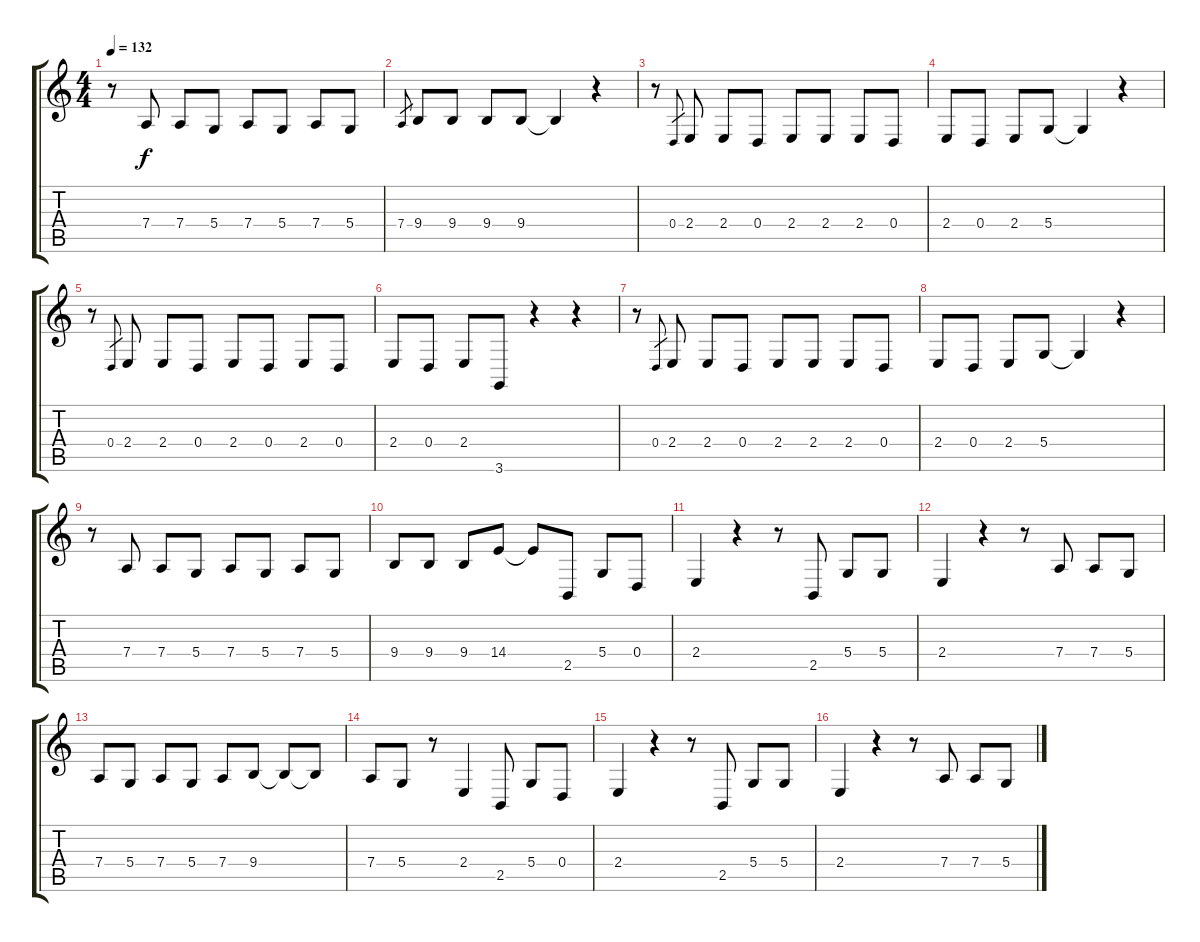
\track "" {instrument englishhorn}
\staff {score tabs}
\tuning (E4 B3 G3 D3 A2 E2) {hide}
\ts (4 4)
\tempo 132
\clef g2
\ks c
r.8{dy f} 7.4.8 7.4.8 5.4.8 7.4.8 5.4.8 7.4.8 5.4.8 |
7.4.8{gr} 9.4.8 9.4.8 9.4.8 9.4.8 9.4{t}.4 r.4 |
r.8 0.4.8{gr} 2.4.8 2.4.8 0.4.8 2.4.8 2.4.8 2.4.8 0.4.8 |
2.4.8 0.4.8 2.4.8 5.4.8 5.4{t}.4 r.4 |
r.8 0.4.8{gr} 2.4.8 2.4.8 0.4.8 2.4.8 0.4.8 2.4.8 0.4.8 |
2.4.8 0.4.8 2.4.8 3.6.8 r.4 r.4 |
r.8 0.4.8{gr} 2.4.8 2.4.8 0.4.8 2.4.8 2.4.8 2.4.8 0.4.8 |
2.4.8 0.4.8 2.4.8 5.4.8 5.4{t}.4 r.4 |
r.8 7.4.8 7.4.8 5.4.8 7.4.8 5.4.8 7.4.8 5.4.8 |
9.4.8 9.4.8 9.4.8 14.4.8 14.4{t}.8 2.5.8 5.4.8 0.4.8 |
2.4.4 r.4 r.8 2.5.8 5.4.8 5.4.8 |
2.4.4 r.4 r.8 7.4.8 7.4.8 5.4.8 |
7.4.8 5.4.8 7.4.8 5.4.8 7.4.8 9.4.8 9.4{t}.8 9.4{t}.8 |
7.4.8 5.4.8 r.8 2.4.4 2.5.8 5.4.8 0.4.8 |
2.4.4 r.4 r.8 2.5.8 5.4.8 5.4.8 |
2.4.4 r.4 r.8 7.4.8 7.4.8 5.4.8
